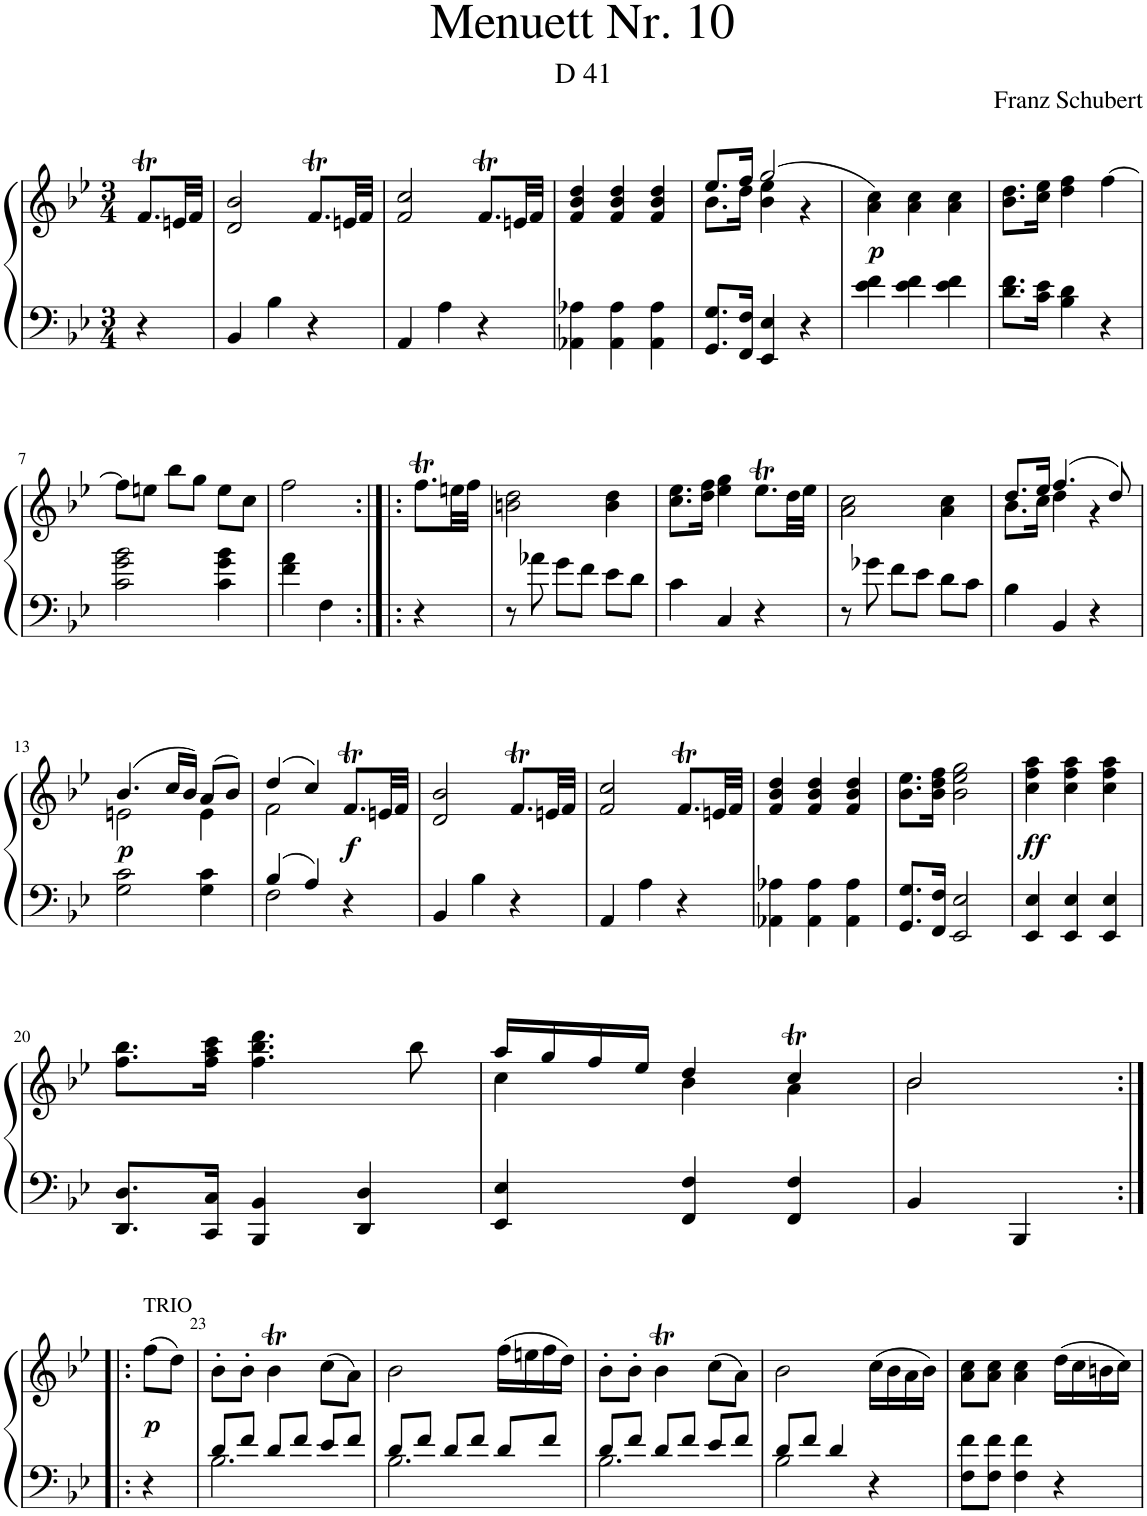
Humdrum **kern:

**kern	**kern	**dynam
*part1	*part1	*part1
*staff2	*staff1	*staff1/2
*I"Piano	*	*
*I'Pno.	*	*
*clefF4	*clefG2	*
*k[b-e-]	*k[b-e-]	*
*M3/4	*M3/4	*
=	=	=
4r	8.fT/L	.
.	32en/LL	.
.	32f/JJJ	.
=1	=1	=1
4BB-/	2d/ 2b-/	.
4B-\	.	.
4r	8.fT/L	.
.	32en/LL	.
.	32f/JJJ	.
=2	=2	=2
4AA/	2f/ 2cc/	.
4A\	.	.
4r	8.fT/L	.
.	32en/LL	.
.	32f/JJJ	.
=3	=3	=3
4AA-X\ 4A-X\	4f/ 4b-/ 4dd/	.
4AA-\ 4A-\	4f/ 4b-/ 4dd/	.
4AA-\ 4A-\	4f/ 4b-/ 4dd/	.
=4	=4	=4
*	*^	*
8.GG/ 8.G/L	8.ee-/L	8.b-\L	.
16FF/ 16F/Jk	16ff/Jk	16dd\Jk	.
4EE-/ 4E-/	(2gg/	4b-\ 4ee-\	.
4r	.	4r	.
=5	=5	=5	=5
!	!	!	!LO:DY:b
*	*v	*v	*
4e-\ 4f\	4a\ 4cc\)	p
4e-\ 4f\	4a\ 4cc\	.
4e-\ 4f\	4a\ 4cc\	.
=6	=6	=6
8.d\ 8.f\L	8.b-\ 8.dd\L	.
16c\ 16e-\Jk	16cc\ 16ee-\Jk	.
4B-\ 4d\	4dd\ 4ff\	.
4r	[4ff\	.
!!LO:LB:g=z
=7	=7	=7
2c\ 2g\ 2b-\	8ff\L]	.
.	8een\J	.
.	8bb-\L	.
.	8gg\J	.
4c\ 4g\ 4b-\	8ee\L	.
.	8cc\J	.
=8	=8	=8
4f\ 4a\	2ff\	.
4F\	.	.
=8X1:|!|:	=8X1:|!|:	=8X1:|!|:
4r	8.ffT\L	.
.	32een\LL	.
.	32ff\JJJ	.
=9	=9	=9
8r	2bn\ 2dd\	.
8a-X\	.	.
8g\L	.	.
8f\J	.	.
8e-\L	4b\ 4dd\	.
8d\J	.	.
=10	=10	=10
4c\	8.cc\ 8.ee-\L	.
.	16dd\ 16ff\Jk	.
4C/	4ee-\ 4gg\	.
4r	8.ee-T\L	.
.	32dd\LL	.
.	32ee-\JJJ	.
=11	=11	=11
8r	2a\ 2cc\	.
8g-X\	.	.
8f\L	.	.
8e-\J	.	.
8d\L	4a\ 4cc\	.
8c\J	.	.
=12	=12	=12
*	*^	*
4B-\	8.dd/L	8.b-\L	.
.	16ee-/Jk	16cc\Jk	.
4BB-/	(4.ff/	4dd\	.
4r	.	4r	.
.	8dd/)	.	.
!!LO:LB:g=z	!!
=13	=13	=13	=13
!	!	!	!LO:DY:b
2G\ 2c\	(4.b-/	2en\	p
.	16cc/LL	.	.
.	16b-/JJ)	.	.
4G\ 4c\	(8a/L	4e\	.
.	8b-/J)	.	.
=14	=14	=14	=14
*^	*	*	*
4B-/	2F\	(4dd/	2f\	.
4A/	.	4cc/)	.	.
!	!	!	!	!LO:DY:b
4r	4ryy	8.fT/L	4ryy	f
.	.	32en/LL	.	.
.	.	32f/JJJ	.	.
*v	*v	*	*	*
*	*v	*v	*
=15	=15	=15
4BB-/	2d/ 2b-/	.
4B-\	.	.
4r	8.fT/L	.
.	32en/LL	.
.	32f/JJJ	.
=16	=16	=16
4AA/	2f/ 2cc/	.
4A\	.	.
4r	8.fT/L	.
.	32en/LL	.
.	32f/JJJ	.
=17	=17	=17
4AA-X\ 4A-X\	4f/ 4b-/ 4dd/	.
4AA-\ 4A-\	4f/ 4b-/ 4dd/	.
4AA-\ 4A-\	4f/ 4b-/ 4dd/	.
=18	=18	=18
8.GG/ 8.G/L	8.b-\ 8.ee-\L	.
16FF/ 16F/Jk	16b-\ 16dd\ 16ff\Jk	.
2EE-/ 2E-/	2b-\ 2ee-\ 2gg\	.
=19	=19	=19
!	!	!LO:DY:b
4EE-/ 4E-/	4cc\ 4ff\ 4aa\	ff
4EE-/ 4E-/	4cc\ 4ff\ 4aa\	.
4EE-/ 4E-/	4cc\ 4ff\ 4aa\	.
!!LO:LB:g=z
=20	=20	=20
8.DD/ 8.D/L	8.ff\ 8.bb-\L	.
16CC/ 16C/Jk	16ff\ 16aa\ 16ccc\Jk	.
4BBB-/ 4BB-/	4.ff\ 4.bb-\ 4.ddd\	.
4DD/ 4D/	.	.
.	8bb-\	.
=21	=21	=21
*	*^	*
4EE-/ 4E-/	16aa/LL	4cc\	.
.	16gg/	.	.
.	16ff/	.	.
.	16ee-/JJ	.	.
4FF/ 4F/	4dd/	4b-\	.
4FF/ 4F/	4ccT/	4a\	.
=22	=22	=22	=22
4BB-/	2b-/	2b-\	.
4BBB-/	.	.	.
*	*v	*v	*
!!LO:LB:g=z
=22X2:|!|:	=22X2:|!|:	=22X2:|!|:
!	!LO:TX:a:t=TRIO	!
!	!	!LO:DY:b
4r	(8ff\L	p
.	8dd\J)	.
=23	=23	=23
*^	*	*
8d/L	2.B-\	8b-'\L	.
8f/J	.	8b-'\J	.
8d/L	.	4b-T\	.
8f/J	.	.	.
8e-/L	.	(8cc\L	.
8f/J	.	8a\J)	.
=24	=24	=24	=24
8d/L	2.B-\	2b-\	.
8f/J	.	.	.
8d/L	.	.	.
8f/J	.	.	.
8d/L	.	(16ff\LL	.
.	.	16een\	.
8f/J	.	16ff\	.
.	.	16dd\JJ)	.
=25	=25	=25	=25
8d/L	2.B-\	8b-'\L	.
8f/J	.	8b-'\J	.
8d/L	.	4b-T\	.
8f/J	.	.	.
8e-/L	.	(8cc\L	.
8f/J	.	8a\J)	.
=26	=26	=26	=26
8d/L	2B-\	2b-\	.
8f/J	.	.	.
4d/	.	.	.
4r	4ryy	(16cc\LL	.
.	.	16b-\	.
.	.	16a\	.
.	.	16b-\JJ)	.
*v	*v	*	*
=27	=27	=27
8F\ 8f\L	8a\ 8cc\L	.
8F\ 8f\J	8a\ 8cc\J	.
4F\ 4f\	4a\ 4cc\	.
4r	(16dd\LL	.
.	16cc\	.
.	16bn\	.
.	16cc\JJ)	.
=	=	=
*-	*-	*-
